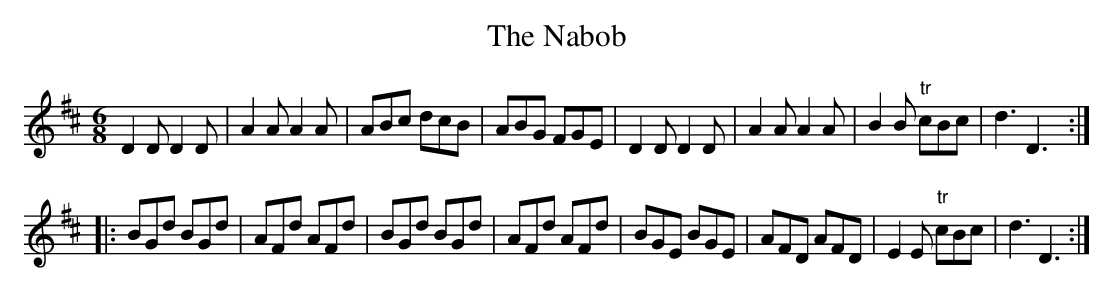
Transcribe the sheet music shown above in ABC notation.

X:1
T:Nabob, The
M:6/8
L:1/8
K:D
D2D D2D | A2A A2A | ABc dcB | ABG FGE | D2D D2D | A2A A2A | B2B "tr"cBc | d3 D3 :|
|: BGd BGd | AFd AFd | BGd BGd | AFd AFd | BGE BGE | AFD AFD | E2E "tr"cBc | d3 D3 :|
